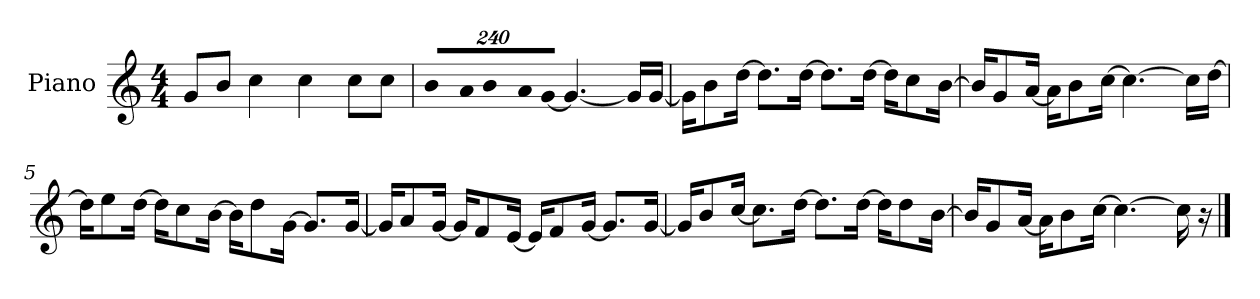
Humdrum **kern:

**kern
*part1
*staff1
*I"Piano
*I'P-no
*clefG2
*k[]
*M4/4
*MM90
=1
8g/L
8b/J
4cc\
4cc\
8cc\L
8cc\J
=2
*Xbrackettup
!LO:N:vis=8
960%137b/L
!LO:N:vis=16
1920%137a/K
!LO:N:vis=8
960%137b/
!LO:N:vis=16
1920%137a/L
!LO:N:vis=16
[1920%137g/JJ
4.g/_
16g/LL]
[16g/JJ
=3
16g\KL]
8b\
[16dd\Jk
8.dd\L]
[16dd\Jk
8.dd\L]
[16dd\Jk
16dd\KL]
8cc\
[16b\Jk
=4
16b/KL]
8g/
[16a/Jk
16a\KL]
8b\
[16cc\Jk
4.cc\_
16cc\LL]
[16dd\JJ
!!LO:LB:g=z
=5
16dd\KL]
8ee\
[16dd\Jk
16dd\KL]
8cc\
[16b\Jk
16b\KL]
8dd\
[16g\Jk
8.g/L]
[16g/Jk
=6
16g/KL]
8a/
[16g/Jk
16g/KL]
8f/
[16e/Jk
16e/KL]
8f/
[16g/Jk
8.g/L]
[16g/Jk
=7
16g/KL]
8b/
[16cc/Jk
8.cc\L]
[16dd\Jk
8.dd\L]
[16dd\Jk
16dd\KL]
8dd\
[16b\Jk
=8
16b/KL]
8g/
[16a/Jk
16a\KL]
8b\
[16cc\Jk
4.cc\_
16cc\]
16r
==
*-
